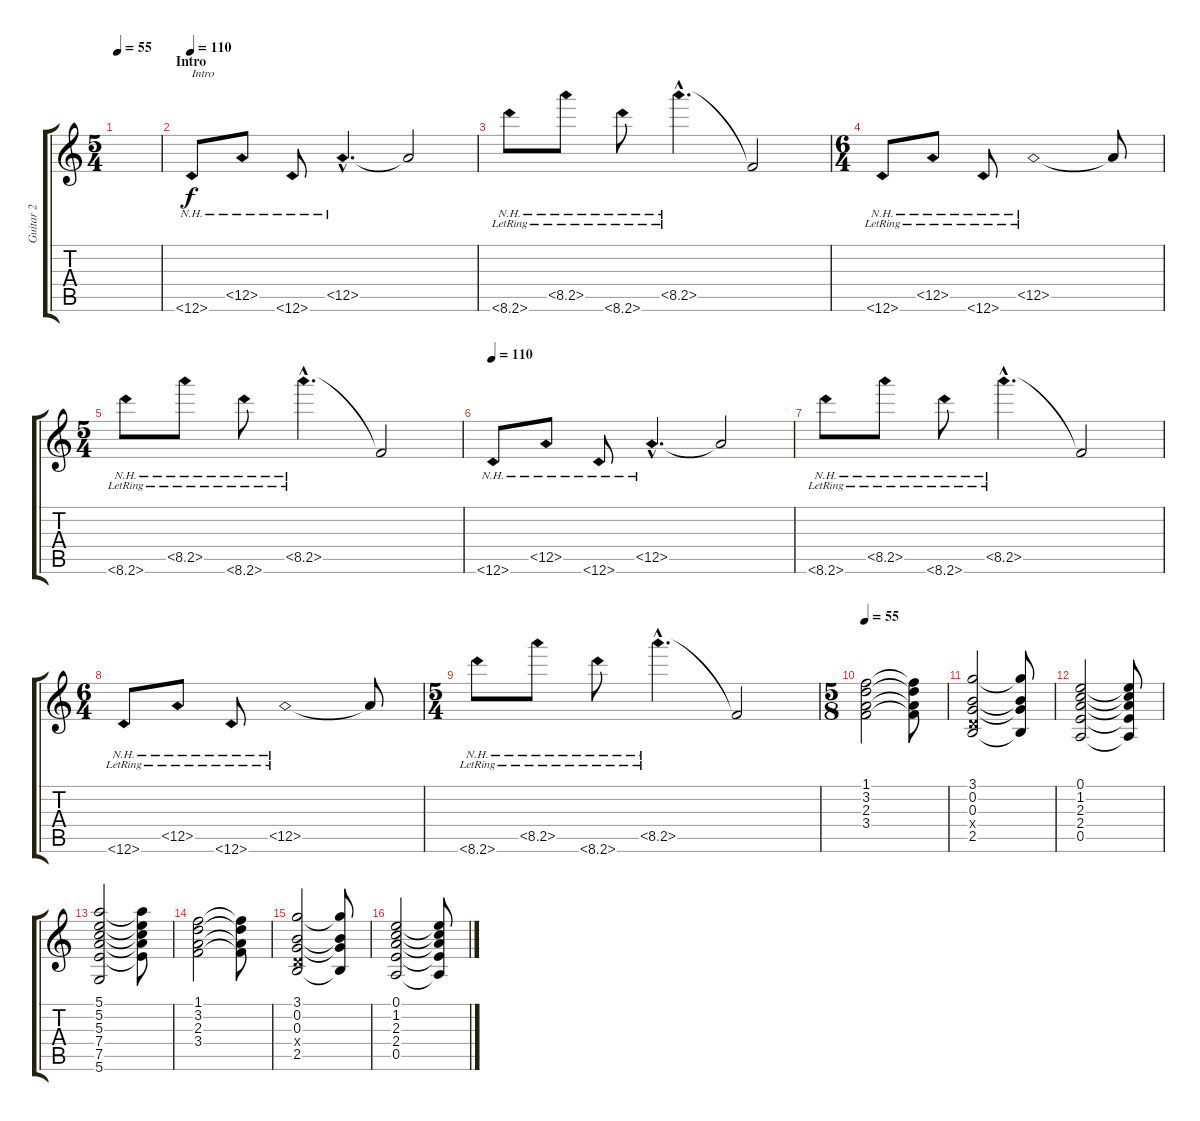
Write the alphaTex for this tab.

\track ("Guitar 2" "Guitar 2") {instrument acousticguitarsteel}
\staff {score tabs}
\tuning (E4 B3 G3 D3 A2 D2) {hide}
\ts (5 4)
\tempo 55
\tempo 110
\tempo 55
\clef g2
\ks c
|
\section ("" "Intro")
\tempo 110
12.6{nh}.8{txt "Intro"} 12.5{nh}.8 12.6{nh}.8 12.5{nh hac}.4{d} 12.5{t}.2 |
8.6{nh lr}.8 8.5{nh lr}.8 8.6{nh lr}.8 8.5{nh hac lr}.4{d} 8.5{t}.2 |
\ts (6 4)
12.6{nh lr}.8 12.5{nh lr}.8 12.6{nh lr}.8 12.5{nh lr}.1 12.5{t}.8 |
\ts (5 4)
8.6{nh lr}.8 8.5{nh lr}.8 8.6{nh lr}.8 8.5{nh hac lr}.4{d} 8.5{t}.2 |
\tempo 110
12.6{nh}.8 12.5{nh}.8 12.6{nh}.8 12.5{nh hac}.4{d} 12.5{t}.2 |
8.6{nh lr}.8 8.5{nh lr}.8 8.6{nh lr}.8 8.5{nh hac lr}.4{d} 8.5{t}.2 |
\ts (6 4)
12.6{nh lr}.8 12.5{nh lr}.8 12.6{nh lr}.8 12.5{nh lr}.1 12.5{t}.8 |
\ts (5 4)
8.6{nh lr}.8 8.5{nh lr}.8 8.6{nh lr}.8 8.5{nh hac lr}.4{d} 8.5{t}.2 |
\ts (5 8)
\tempo 55
(1.1 3.2 2.3 3.4).2 (1.1{t} 3.2{t} 2.3{t} 3.4{t}).8 |
(3.1 0.2 0.3 0.4{x} 2.5).2 (3.1{t} 0.2{t} 0.3{t} 2.5{t}).8 |
(0.1 1.2 2.3 2.4 0.5).2 (0.1{t} 1.2{t} 2.3{t} 2.4{t} 0.5{t}).8 |
(5.1 5.2 5.3 7.4 7.5 5.6).2 (5.1{t} 5.2{t} 5.3{t} 7.4{t} 7.5{t}).8 |
(1.1 3.2 2.3 3.4).2 (1.1{t} 3.2{t} 2.3{t} 3.4{t}).8 |
(3.1 0.2 0.3 0.4{x} 2.5).2 (3.1{t} 0.2{t} 0.3{t} 2.5{t}).8 |
(0.1 1.2 2.3 2.4 0.5).2 (0.1{t} 1.2{t} 2.3{t} 2.4{t} 0.5{t}).8
